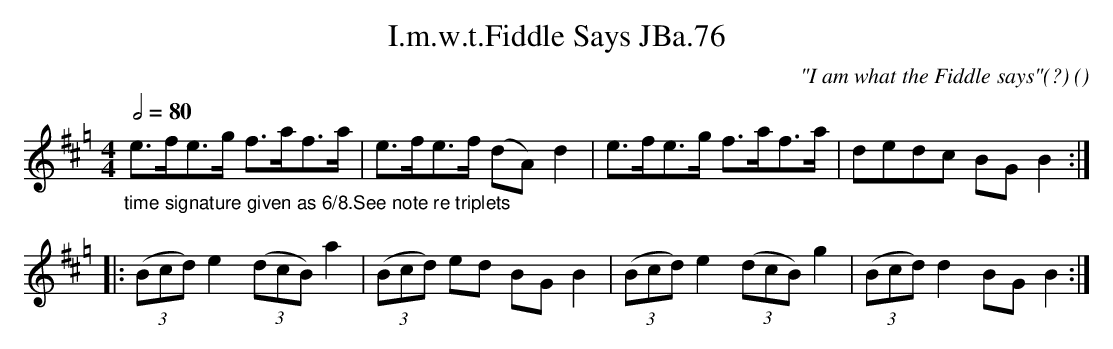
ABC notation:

X:1
T:I.m.w.t.Fiddle Says JBa.76
M:4/4
L:1/8
Q:1/2=80
C:"I am what the Fiddle says"(?)
O:
K:Hp
"_time signature given as 6/8.See note re triplets"
e>fe>g f>af>a|e>fe>f (dA) d2|e>fe>g f>af>a|\
dedc BG B2:|
|:(3(Bcd) e2 (3(dcB) a2|(3(Bcd) ed BG B2|\
(3(Bcd) e2 (3(dcB) g2|(3(Bcd) d2 BG B2:|
